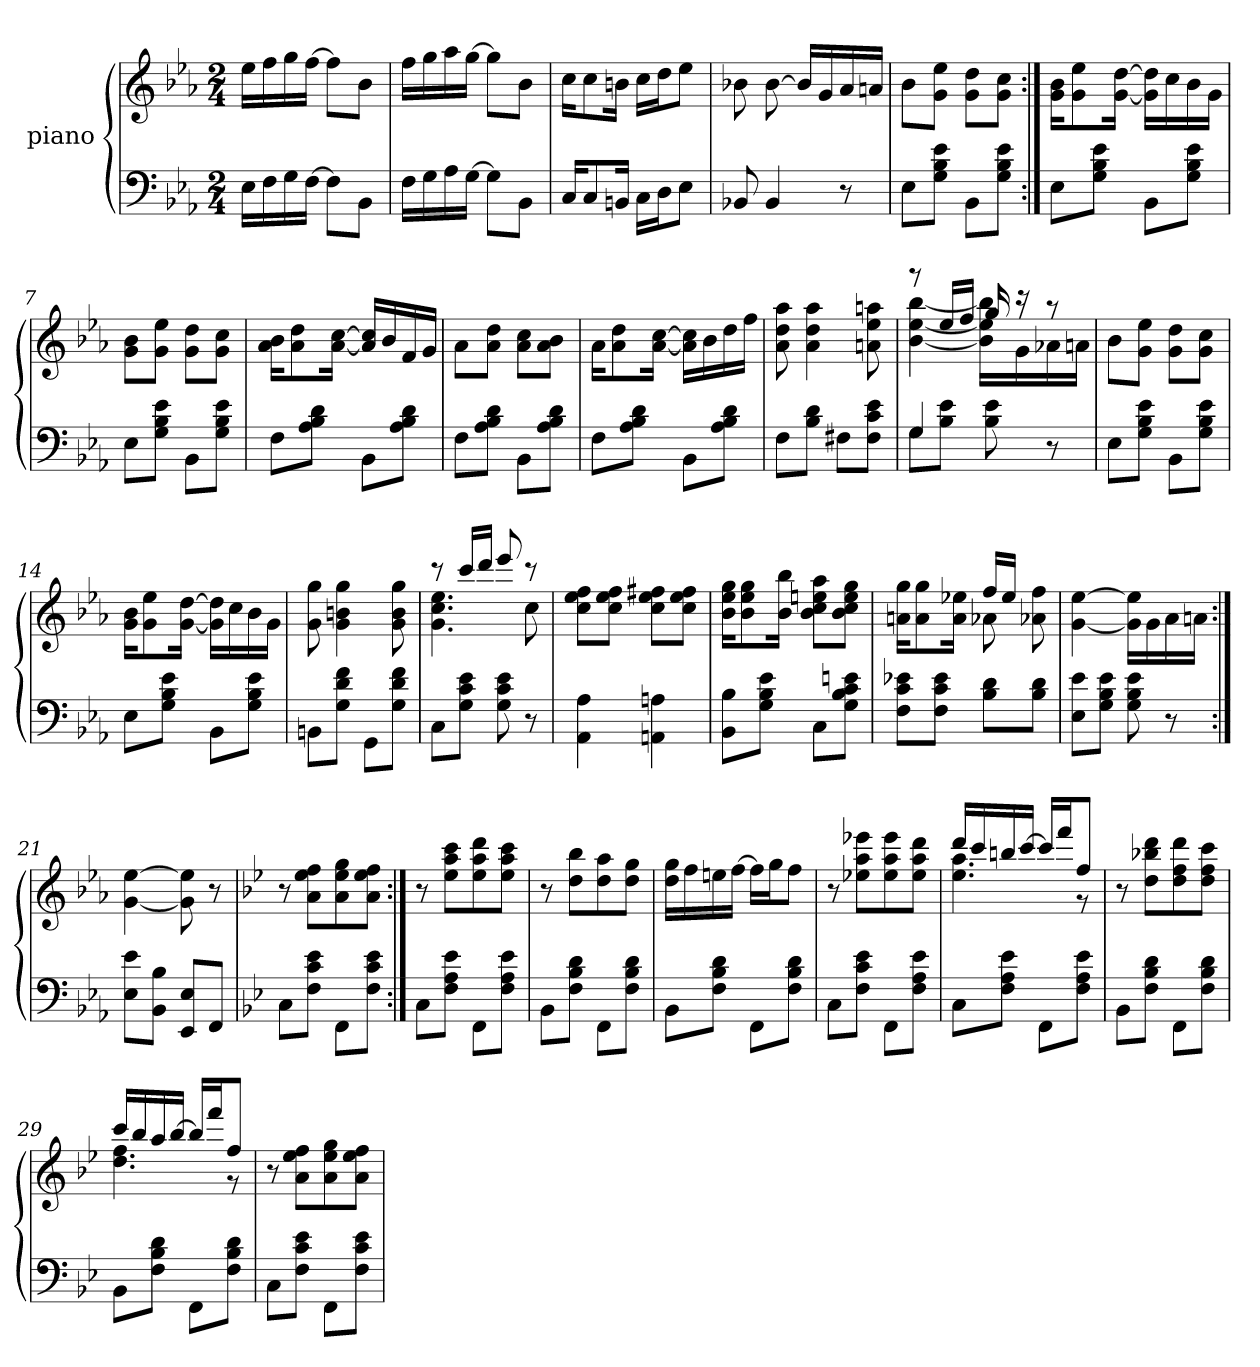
**kern	**kern
*part2	*part1
*staff2	*staff1
*	*I"piano
*clefF4	*clefG2
*k[b-e-a-]	*k[b-e-a-]
*E-:	*E-:
*M2/4	*M2/4
=1	=1
16E-L	16ee-L
16F	16ff
16G	16gg
[16FJ	[16ffJ
8FL]	8ffL]
8BB-J	8b-J
=2	=2
16FL	16ffL
16G	16gg
16A-	16aa-
[16GJ	[16ggJ
8GL]	8ggL]
8BB-J	8b-J
=3	=3
16CL	16ccL
8C	8cc
16BBnJ	16bnJ
16CL	16ccL
16D	16dd
8E-J	8ee-J
=4	=4
8BB-X	8b-X
4BB-	[8b-
.	16b-LL]
.	16g
8r	16a-
.	16anJJ
=5	=5
8E-L	8b-L
8e- 8B- 8GJ	8ee- 8gJ
8BB-L	8dd 8gL
8e- 8B- 8GJ	8cc 8gJ
=6:|!	=6:|!
8E-L	16b- 16gL
.	8ee- 8g
8e- 8B- 8GJ	.
.	[16dd [16gJ
8BB-L	16dd] 16g]L
.	16cc
8e- 8B- 8GJ	16b-
.	16gJ
=7	=7
8E-L	8b- 8gL
8e- 8B- 8GJ	8ee- 8gJ
8BB-L	8dd 8gL
8e- 8B- 8GJ	8cc 8gJ
=8	=8
8FL	16b- 16a-L
.	8dd 8a-
8d 8B- 8A-J	.
.	[16cc [16a-J
8BB-L	16cc] 16a-]L
.	16b-
8d 8B- 8A-J	16f
.	16gJ
=9	=9
8FL	8a-L
8d 8B- 8A-J	8dd 8a-J
8BB-L	8cc 8a-L
8d 8B- 8A-J	8b- 8a-J
=10	=10
8FL	16a-L
.	8dd 8a-
8d 8B- 8A-J	.
.	[16cc [16a-J
8BB-L	16cc] 16a-]L
.	16b-
8d 8B- 8A-J	16dd
.	16ffJ
=11	=11
8FL	8aa- 8dd 8a-
8d 8B-J	4aa- 4dd 4a-
8F#XL	.
8e- 8c 8F#J	8aan 8ee- 8an
=12	=12
*^	*^
4G	8GL	8r	[4bb- [4ee- [4b-
.	8e- 8B-J	16ee-LL	.
.	.	16ffJJ	.
8e-\ 8B-\	4ryy	16gg	16bb-] 16ee-] 16b-]L
.	.	16r	16g
8r	.	8r	16a-X
.	.	.	16anJ
*v	*v	*	*
*	*v	*v
=13	=13
8E-L	8b-L
8e- 8B- 8GJ	8ee- 8gJ
8BB-L	8dd 8gL
8e- 8B- 8GJ	8cc 8gJ
=14	=14
8E-L	16b- 16gL
.	8ee- 8g
8e- 8B- 8GJ	.
.	[16dd [16gJ
8BB-L	16dd] 16g]L
.	16cc
8e- 8B- 8GJ	16b-
.	16gJ
=15	=15
8BBnL	8gg 8g
8f 8d 8GJ	4gg 4bn 4g
8GGL	.
8f 8d 8GJ	8gg 8b 8g
=16	=16
*	*^
8CL	8r	4.ee- 4.cc 4.g
8e- 8c 8GJ	16cccLL	.
.	16dddJJ	.
8e- 8c 8G	8eee-	.
8r	8r	8cc
*	*v	*v
=17	=17
4A- 4AA-	8ff 8ee- 8ccL
.	8ff 8ee- 8ccJ
4An 4AAn	8ff#X 8ee- 8ccL
.	8ff# 8ee- 8ccJ
=18	=18
8B- 8BB-L	16gg 16ee- 16b-L
.	8gg 8ee- 8b-
8e- 8B- 8GJ	.
.	16bb- 16b-J
8CL	8aa- 8een 8cc 8b-L
8en 8c 8B- 8GJ	8gg 8ee 8cc 8b-J
=19	=19
*	*^
8e-X 8c 8FL	16gg 16anL	4ryy
.	8gg 8a	.
8e- 8c 8FJ	.	.
.	16ee-X 16aJ	.
8d 8B-L	16ffLL	8a-L
.	16ee-JJ	.
8d 8B-J	8ff 8a-X	8ryy
*	*v	*v
=20	=20
8e- 8E-L	[4ee- [4g
8e- 8B- 8GJ	.
8e- 8B- 8G	16ee-] 16g]L
.	16g
8r	16a-
.	16anJ
=21:|!	=21:|!
8e- 8E-L	[4ee- [4g
8B- 8BB-J	.
8E- 8EE-L	8ee-] 8g]
8FFJ	8r
=22	=22
*k[b-e-]	*k[b-e-]
*B-:	*B-:
8CL	8r
8e- 8c 8FJ	8ff 8ee- 8aL
8FFL	8gg 8ee- 8a
8e- 8c 8FJ	8ff 8ee- 8aJ
=23:|!	=23:|!
8CL	8r
8e- 8A 8FJ	8ccc 8aa 8ee-L
8FFL	8ddd 8aa 8ee-
8e- 8A 8FJ	8ccc 8aa 8ee-J
=24	=24
8BB-L	8r
8d 8B- 8FJ	8bb- 8ddL
8FFL	8aa 8dd
8d 8B- 8FJ	8gg 8ddJ
=25	=25
8BB-L	16gg 16ddL
.	16ff
8d 8B- 8FJ	16een
.	[16ffJ
8FFL	16ffL]
.	16gg
8d 8B- 8FJ	8ffJ
=26	=26
8CL	8r
8e- 8c 8FJ	8eee-X 8aa 8ee-XL
8FFL	8eee- 8aa 8ee-
8e- 8A 8FJ	8ddd 8aa 8ee-J
=27	=27
*	*^
8CL	16dddLL	4.aa 4.ee-
.	16ccc	.
8e- 8A 8FJ	16bbn	.
.	[16cccJJ	.
8FFL	16cccLL]	.
.	16fffJ	.
8e- 8A 8FJ	8ffJ	8r
*	*v	*v
=28	=28
8BB-L	8r
8d 8B- 8FJ	8ddd 8bb-X 8ddL
8FFL	8ddd 8ff 8dd
8d 8B- 8FJ	8ccc 8ff 8ddJ
=29	=29
*	*^
8BB-L	16cccLL	4.ff 4.dd
.	16bb-	.
8d 8B- 8FJ	16aa	.
.	[16bb-JJ	.
8FFL	16bb-LL]	.
.	16fffJ	.
8d 8B- 8FJ	8ffJ	8r
*	*v	*v
=30	=30
8CL	8r
8e- 8c 8FJ	8ff 8ee- 8aL
8FFL	8gg 8ee- 8a
8e- 8c 8FJ	8ff 8ee- 8aJ
=	=
*-	*-
